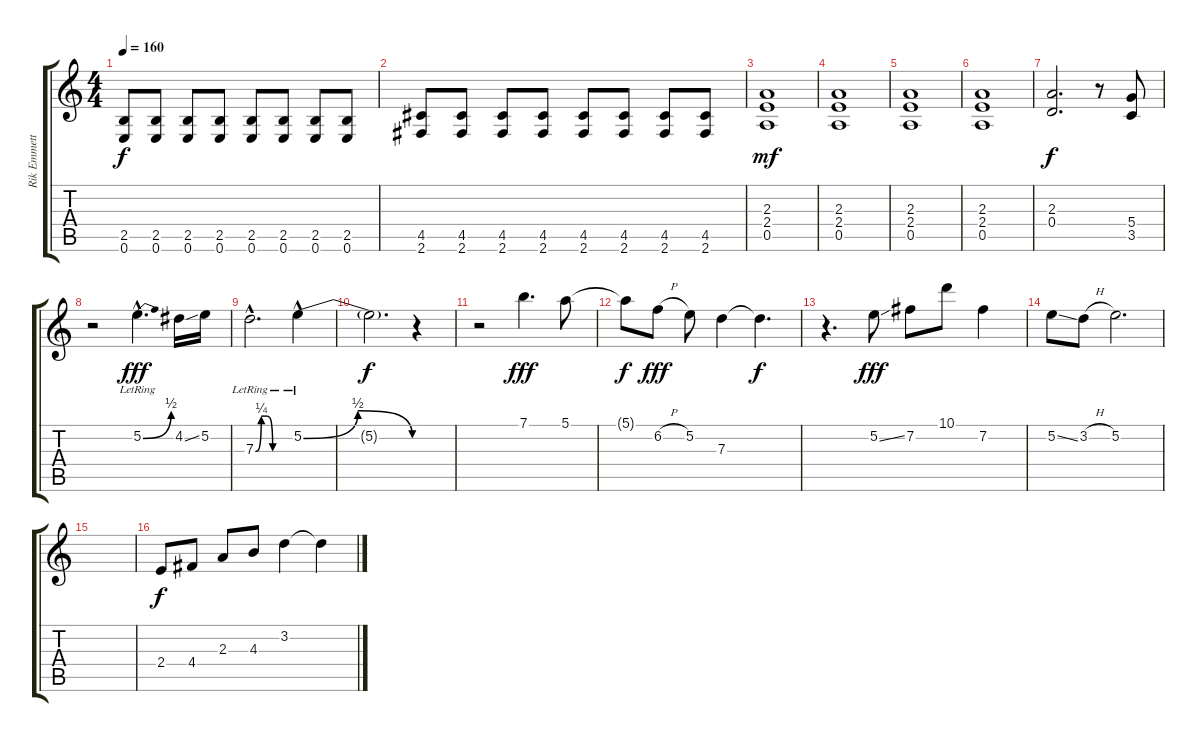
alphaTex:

\track ("Rik Emmett - Lead Guitars" "Rik Emmett") {instrument overdrivenguitar}
\staff {score tabs}
\tuning (E4 B3 G3 D3 A2 E2) {hide}
\ts (4 4)
\tempo 160
\clef g2
\ks c
(2.5 0.6).8{dy f} (2.5 0.6).8 (2.5 0.6).8 (2.5 0.6).8 (2.5 0.6).8 (2.5 0.6).8 (2.5 0.6).8 (2.5 0.6).8 |
(4.5 2.6).8 (4.5 2.6).8 (4.5 2.6).8 (4.5 2.6).8 (4.5 2.6).8 (4.5 2.6).8 (4.5 2.6).8 (4.5 2.6).8 |
(2.3 2.4 0.5).1{dy mf} |
(2.3 2.4 0.5).1 |
(2.3 2.4 0.5).1 |
(2.3 2.4 0.5).1 |
(2.3 0.4).2{d dy f} r.8 (5.4 3.5).8 |
r.2 5.2{be (bend 0 0 60 2) hac lr}.4{d dy fff} 4.2{ss}.16 5.2.16 |
7.3{be (custom 0 0 10 1 20 1 30 0 60 0) hac lr}.2{d} 5.2{be (bendrelease 0 0 15 2 15 2 60 0) hac lr}.4 |
5.2{t}.2{d dy f} r.4 |
r.2 7.1.4{d dy fff} 5.1.8 |
5.1{t}.8{dy f} 6.2{h}.8{dy fff} 5.2.8 7.3.4 7.3{t}.4{d dy f} |
r.4{d} 5.2{ss}.8{dy fff} 7.2.8 10.1.8 7.2.4 |
5.2{ss}.8 3.2{h}.8 5.2.2{d} |
|
2.4.8{dy f} 4.4.8 2.3.8 4.3.8 3.2.4 3.2{t}.4
